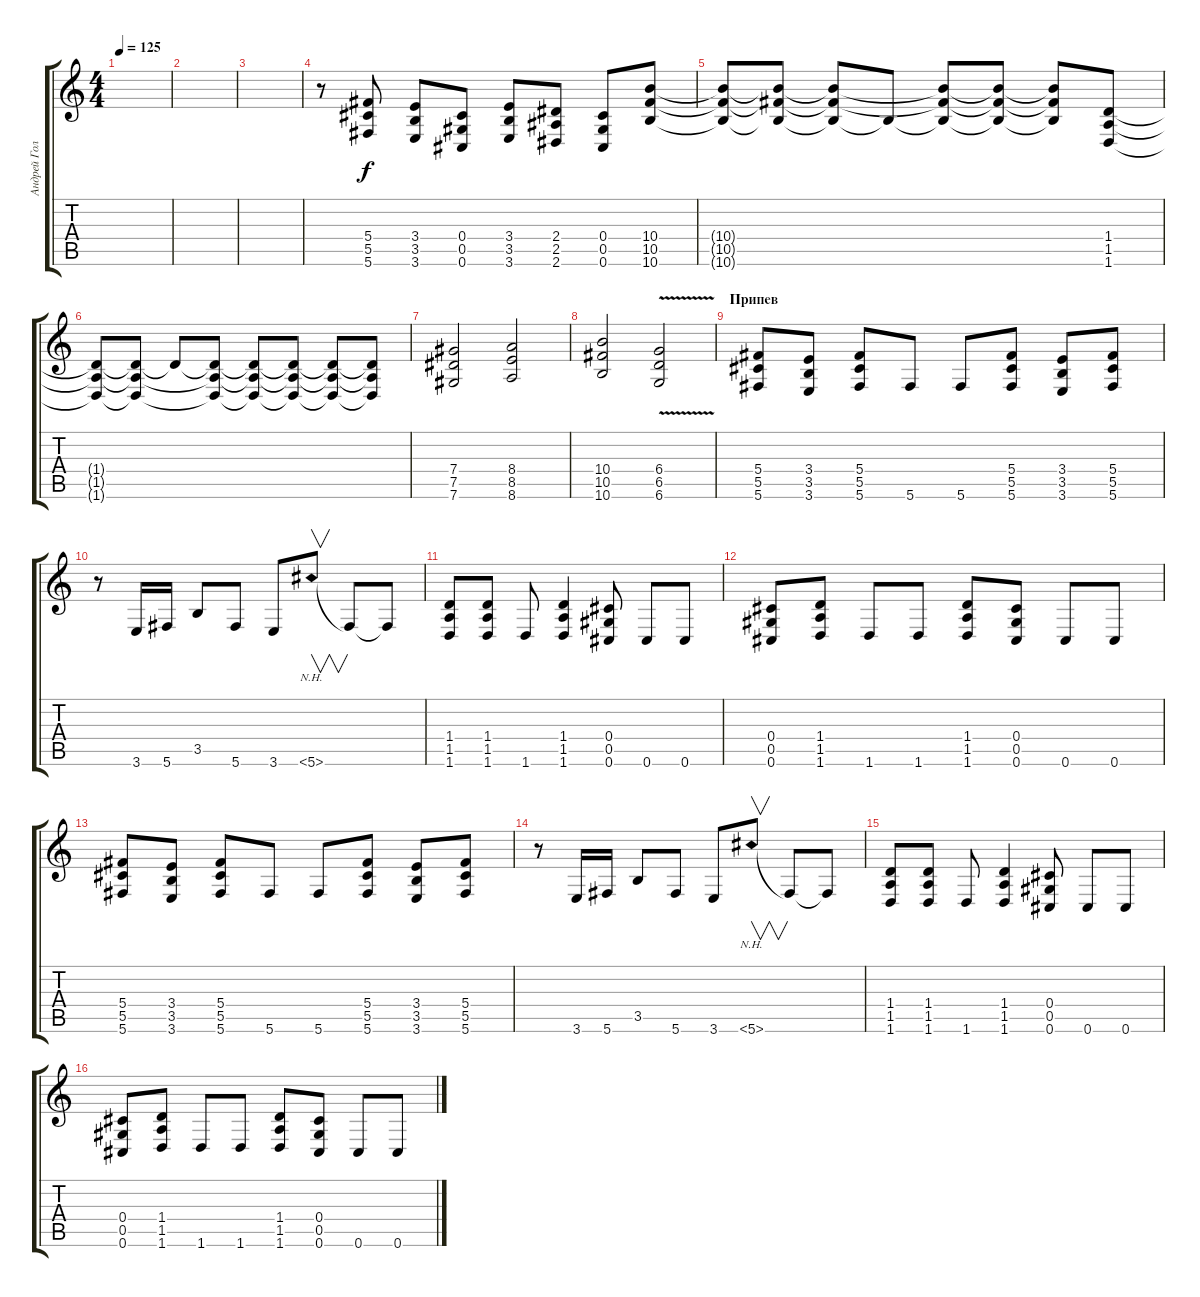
\track ("Андрей Голованов" "Андрей Гол") {instrument distortionguitar}
\staff {score tabs}
\tuning (Eb4 Bb3 Gb3 Db3 Ab2 Db2) {hide}
\ts (4 4)
\tempo 125
\clef g2
\ks c
|
|
|
r.8 (5.4 5.5 5.6).8{volume 14} (3.4 3.5 3.6).8 (0.4 0.5 0.6).8 (3.4 3.5 3.6).8 (2.4 2.5 2.6).8 (0.4 0.5 0.6).8 (10.4 10.5 10.6).8 |
(10.4{t} 10.5{t} 10.6{t}).8 (10.4{t} 10.5{t} 10.6{t}).8 (10.4{t} 10.5{t} 10.6{t}).8 10.6{t}.8 (10.4{t} 10.5{t} 10.6{t}).8 (10.4{t} 10.5{t} 10.6{t}).8 (10.4{t} 10.5{t} 10.6{t}).8 (1.4 1.5 1.6).8 |
(1.4{t} 1.5{t} 1.6{t}).8 (1.4{t} 1.5{t} 1.6{t}).8 1.4{t}.8 (1.4{t} 1.5{t} 1.6{t}).8 (1.4{t} 1.5{t} 1.6{t}).8 (1.4{t} 1.5{t} 1.6{t}).8 (1.4{t} 1.5{t} 1.6{t}).8 (1.4{t} 1.5{t} 1.6{t}).8 |
(7.4 7.5 7.6).2 (8.4 8.5 8.6).2 |
(10.4 10.5 10.6).2 (6.4 6.5 6.6{v}).2 |
\section ("" "Припев")
(5.4 5.5 5.6).8 (3.4 3.5 3.6).8 (5.4 5.5 5.6).8 5.6.8 5.6.8 (5.4 5.5 5.6).8 (3.4 3.5 3.6).8 (5.4 5.5 5.6).8 |
r.8 3.6.16 5.6.16 3.5.8 5.6.8 3.6.8 5.6{nh}.8{v} 5.6{t}.8 5.6{t}.8 |
(1.4 1.5 1.6).8 (1.4 1.5 1.6).8 1.6.8 (1.4 1.5 1.6).4 (0.4 0.5 0.6).8 0.6.8 0.6.8 |
(0.4 0.5 0.6).8 (1.4 1.5 1.6).8 1.6.8 1.6.8 (1.4 1.5 1.6).8 (0.4 0.5 0.6).8 0.6.8 0.6.8 |
(5.4 5.5 5.6).8 (3.4 3.5 3.6).8 (5.4 5.5 5.6).8 5.6.8 5.6.8 (5.4 5.5 5.6).8 (3.4 3.5 3.6).8 (5.4 5.5 5.6).8 |
r.8 3.6.16 5.6.16 3.5.8 5.6.8 3.6.8 5.6{nh}.8{v} 5.6{t}.8 5.6{t}.8 |
(1.4 1.5 1.6).8 (1.4 1.5 1.6).8 1.6.8 (1.4 1.5 1.6).4 (0.4 0.5 0.6).8 0.6.8 0.6.8 |
(0.4 0.5 0.6).8 (1.4 1.5 1.6).8 1.6.8 1.6.8 (1.4 1.5 1.6).8 (0.4 0.5 0.6).8 0.6.8 0.6.8
